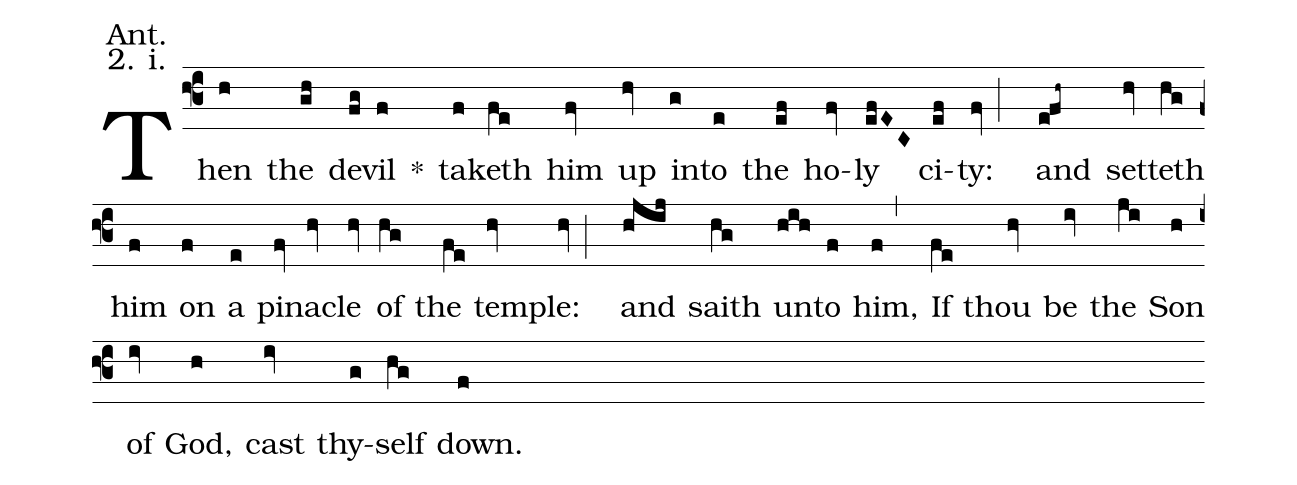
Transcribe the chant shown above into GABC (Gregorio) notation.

annotation: Ant.;
annotation: 2. i.;
%%
(f3) Then(h) the(gh) de(fg)vil(f) <sp>*</sp>() tak(f)eth(fe) him(fv) up(hv) in(g)to(e) the(ef) ho(fv)ly(efEC) ci(ef)ty:(fv;) and(efh~) set(hv)teth(hg) him(f) on(f) a(e) pin(fv)a(hv)cle(hv) of(hg) the(fe) tem(hv)ple:(hv;) and(hjij) saith(hg) un(hih)to(f) him,(f,) If(fe) thou(hv) be(iv) the(ji) Son(h) of(iv) God,(h) cast(iv) thy(g)self(hg) down.(f)
